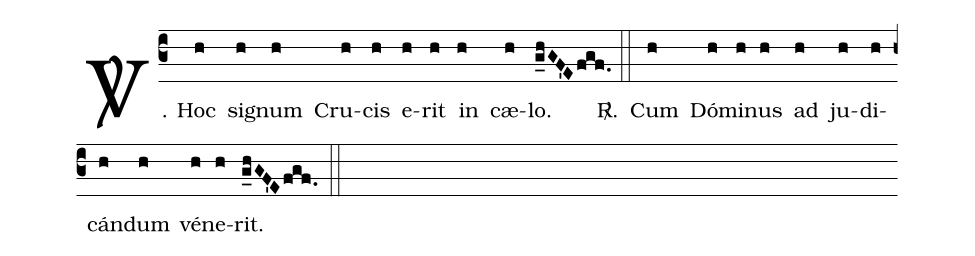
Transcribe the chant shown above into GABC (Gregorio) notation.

%%
(c3)
<sp>V/</sp>. H{o}c(h) sig(h)num(h) Cru(h)cis(h) e(h)rit(h) in(h) cæ(h)lo.(g_hGF'Efgf.) <sp>R/</sp>.(::)
Cum(h) Dó(h)mi(h)nus(h) ad(h) ju(h)di(h)cán(h)dum(h) vé(h)ne(h)rit.(g_hGF'Efgf.) (::)
